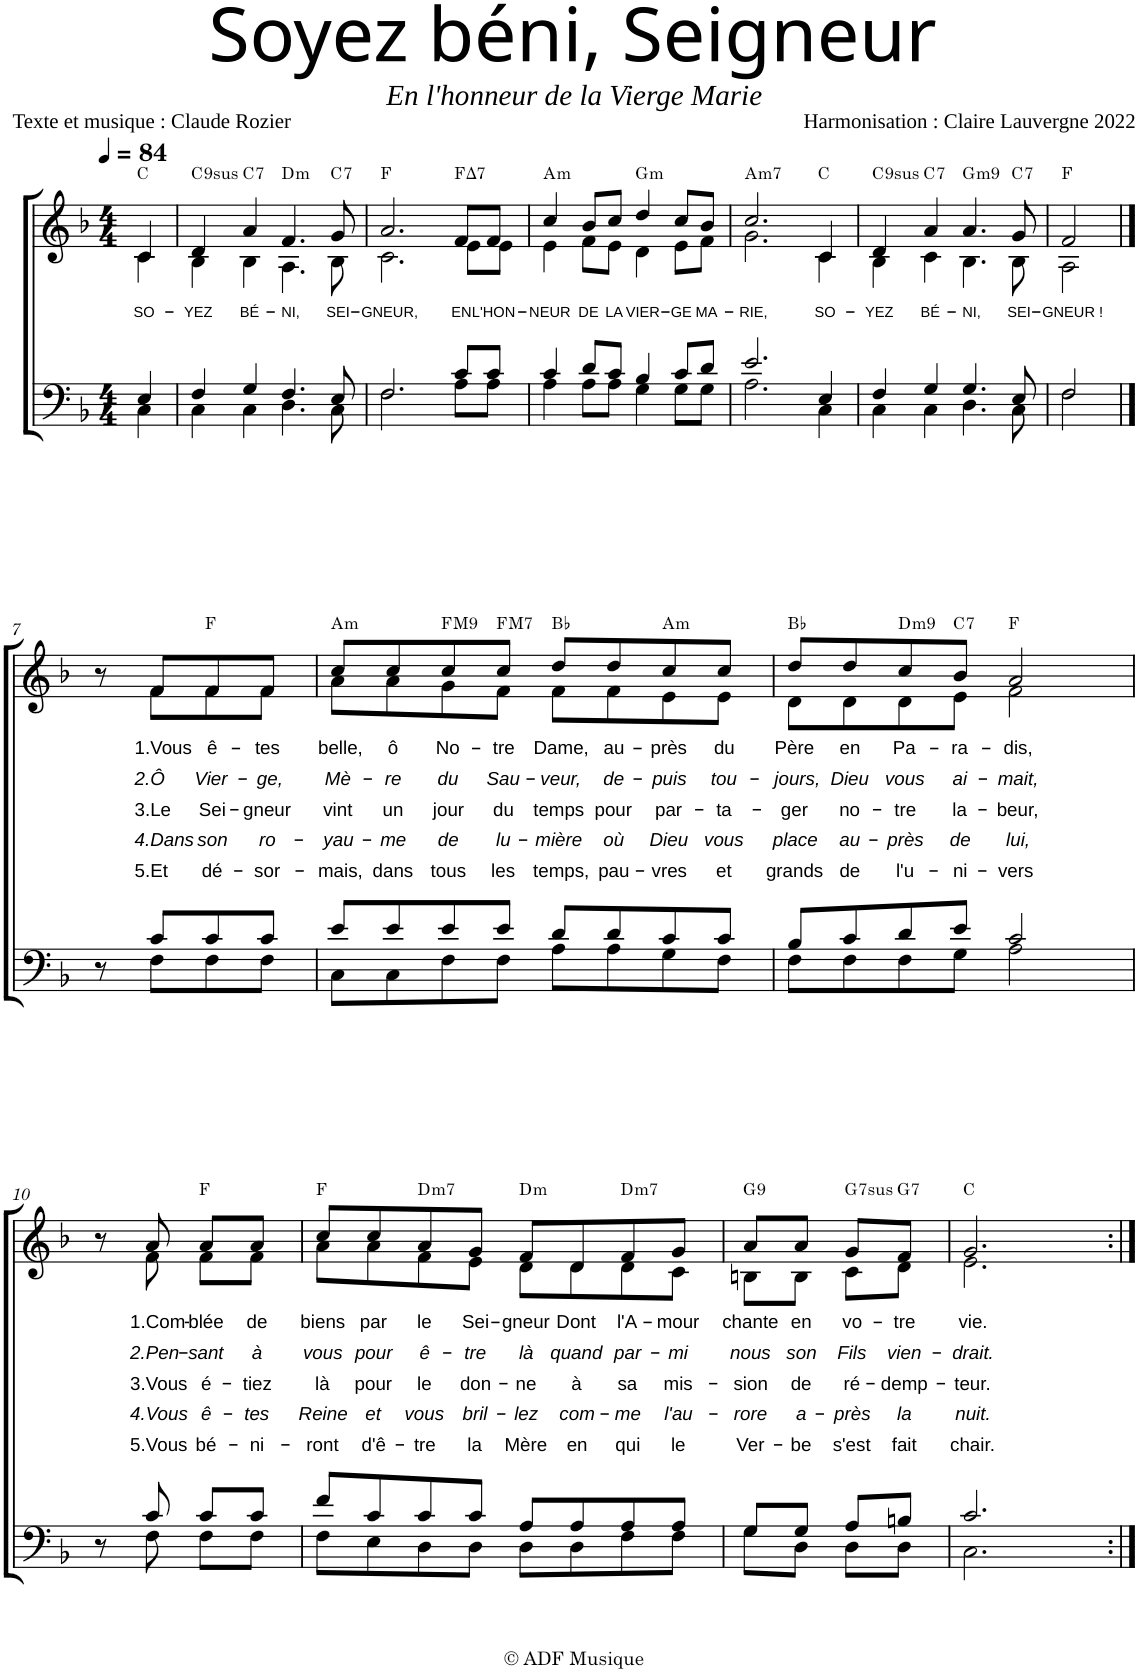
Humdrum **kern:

**kern	**kern	**text	**text	**text	**text	**text	**harte
*part2	*part1	*part1	*part1	*part1	*part1	*part1	*part1
*staff2	*staff1	*staff1	*staff1	*staff1	*staff1	*staff1	*
*I"Men	*I"Women	*	*	*	*	*	*
*clefF4	*clefG2	*	*	*	*	*	*
*k[b-]	*k[b-]	*	*	*	*	*	*
*M4/4	*M4/4	*	*	*	*	*	*
*MM84	*MM84	*	*	*	*	*	*
=	=	=	=	=	=	=	=
*^	*	*	*	*	*	*	*
!	!	!	!LO:LY:b	!	!	!	!	!
*	*	*^	*	*	*	*	*	*
4E/	4C\	4c/	4c\	SO-	.	.	.	.	C:maj
=1	=1	=1	=1	=1	=1	=1	=1	=1	=1
!	!	!	!	!LO:LY:b	!	!	!	!	!LO:H:kt=9sus
4F/	4C\	4d/	4B-\	-YEZ	.	.	.	.	C:sus4(7,9)
!	!	!	!	!LO:LY:b	!	!	!	!	!LO:H:kt=7
4G/	4C\	4a/	4B-\	BÉ-	.	.	.	.	C:7
!	!	!	!	!LO:LY:b	!	!	!	!	!LO:H:kt=m
4.F/	4.D\	4.f/	4.A\	-NI,	.	.	.	.	D:min
!	!	!	!	!LO:LY:b	!	!	!	!	!LO:H:kt=7
8E/	8C\	8g/	8B-\	SEI-	.	.	.	.	C:7
=2	=2	=2	=2	=2	=2	=2	=2	=2	=2
!	!	!	!	!LO:LY:b	!	!	!	!	!
2.F/	2.F\	2.a/	2.c\	-GNEUR,	.	.	.	.	F:maj
!	!	!	!	!LO:LY:b	!	!	!	!	!LO:H:kt=7
8c/L	8A\L	8f/L	8e\L	EN	.	.	.	.	F:maj7
!	!	!	!	!LO:LY:b	!	!	!	!	!
8c/J	8A\J	8f/J	8e\J	L'HON-	.	.	.	.	.
=3	=3	=3	=3	=3	=3	=3	=3	=3	=3
!	!	!	!	!LO:LY:b	!	!	!	!	!LO:H:kt=m
4c/	4A\	4cc/	4e\	-NEUR	.	.	.	.	A:min
!	!	!	!	!LO:LY:b	!	!	!	!	!
8d/L	8A\L	8b-/L	8f\L	DE	.	.	.	.	.
!	!	!	!	!LO:LY:b	!	!	!	!	!
8c/J	8A\J	8cc/J	8e\J	LA	.	.	.	.	.
!	!	!	!	!LO:LY:b	!	!	!	!	!LO:H:kt=m
4B-/	4G\	4dd/	4d\	VIER-	.	.	.	.	G:min
!	!	!	!	!LO:LY:b	!	!	!	!	!
8c/L	8G\L	8cc/L	8e\L	-GE	.	.	.	.	.
!	!	!	!	!LO:LY:b	!	!	!	!	!
8d/J	8G\J	8b-/J	8f\J	MA-	.	.	.	.	.
=4	=4	=4	=4	=4	=4	=4	=4	=4	=4
!	!	!	!	!LO:LY:b	!	!	!	!	!LO:H:kt=m7
2.e/	2.A\	2.cc/	2.g\	-RIE,	.	.	.	.	A:min7
!	!	!	!	!LO:LY:b	!	!	!	!	!
4E/	4C\	4c/	4c\	SO-	.	.	.	.	C:maj
=5	=5	=5	=5	=5	=5	=5	=5	=5	=5
!	!	!	!	!LO:LY:b	!	!	!	!	!LO:H:kt=9sus
4F/	4C\	4d/	4B-\	-YEZ	.	.	.	.	C:sus4(7,9)
!	!	!	!	!LO:LY:b	!	!	!	!	!LO:H:kt=7
4G/	4C\	4a/	4c\	BÉ-	.	.	.	.	C:7
!	!	!	!	!LO:LY:b	!	!	!	!	!LO:H:kt=m9
4.G/	4.D\	4.a/	4.B-\	-NI,	.	.	.	.	G:min9
!	!	!	!	!LO:LY:b	!	!	!	!	!LO:H:kt=7
8E/	8C\	8g/	8B-\	SEI-	.	.	.	.	C:7
=6	=6	=6	=6	=6	=6	=6	=6	=6	=6
!	!	!	!	!LO:LY:b	!	!	!	!	!
2F/	2F\	2f/	2A\	-GNEUR !	.	.	.	.	F:maj
!!LO:LB:g=z	!!
==7	==7	==7	==7	==7	==7	==7	==7	==7	==7
8r	8r	8r	8r	.	.	.	.	.	.
!	!	!	!	!LO:LY:b	!LO:LY:b	!LO:LY:b	!LO:LY:b	!LO:LY:b	!
8c/L	8F\L	8f/L	8f\L	1.Vous	2.Ô	3.Le	4.Dans	5.Et	.
!	!	!	!	!LO:LY:b	!LO:LY:b	!LO:LY:b	!LO:LY:b	!LO:LY:b	!
8c/	8F\	8f/	8f\	ê-	Vier-	Sei-	son	dé-	F:maj
!	!	!	!	!LO:LY:b	!LO:LY:b	!LO:LY:b	!LO:LY:b	!LO:LY:b	!
8c/J	8F\J	8f/J	8f\J	-tes	-ge,	-gneur	ro-	-sor-	.
=8	=8	=8	=8	=8	=8	=8	=8	=8	=8
!	!	!	!	!LO:LY:b	!LO:LY:b	!LO:LY:b	!LO:LY:b	!LO:LY:b	!LO:H:kt=m
8e/L	8C\L	8cc/L	8a\L	belle,	Mè-	vint	-yau-	-mais,	A:min
!	!	!	!	!LO:LY:b	!LO:LY:b	!LO:LY:b	!LO:LY:b	!LO:LY:b	!
8e/	8C\	8cc/	8a\	ô	-re	un	-me	dans	.
!	!	!	!	!LO:LY:b	!LO:LY:b	!LO:LY:b	!LO:LY:b	!LO:LY:b	!LO:H:kt=M9
8e/	8F\	8cc/	8g\	No-	du	jour	de	tous	F:maj9
!	!	!	!	!LO:LY:b	!LO:LY:b	!LO:LY:b	!LO:LY:b	!LO:LY:b	!LO:H:kt=M7
8e/J	8F\J	8cc/J	8f\J	-tre	Sau-	du	lu-	les	F:maj7
!	!	!	!	!LO:LY:b	!LO:LY:b	!LO:LY:b	!LO:LY:b	!LO:LY:b	!
8d/L	8A\L	8dd/L	8f\L	Dame,	-veur,	temps	-mière	temps,	Bb:maj
!	!	!	!	!LO:LY:b	!LO:LY:b	!LO:LY:b	!LO:LY:b	!LO:LY:b	!
8d/	8A\	8dd/	8f\	au-	de-	pour	où	pau-	.
!	!	!	!	!LO:LY:b	!LO:LY:b	!LO:LY:b	!LO:LY:b	!LO:LY:b	!LO:H:kt=m
8c/	8G\	8cc/	8e\	-près	-puis	par-	Dieu	-vres	A:min
!	!	!	!	!LO:LY:b	!LO:LY:b	!LO:LY:b	!LO:LY:b	!LO:LY:b	!
8c/J	8F\J	8cc/J	8e\J	du	tou-	-ta-	vous	et	.
=9	=9	=9	=9	=9	=9	=9	=9	=9	=9
!	!	!	!	!LO:LY:b	!LO:LY:b	!LO:LY:b	!LO:LY:b	!LO:LY:b	!
8B-/L	8F\L	8dd/L	8d\L	Père	-jours,	-ger	place	grands	Bb:maj
!	!	!	!	!LO:LY:b	!LO:LY:b	!LO:LY:b	!LO:LY:b	!LO:LY:b	!
8c/	8F\	8dd/	8d\	en	Dieu	no-	au-	de	.
!	!	!	!	!LO:LY:b	!LO:LY:b	!LO:LY:b	!LO:LY:b	!LO:LY:b	!LO:H:kt=m9
8d/	8F\	8cc/	8d\	Pa-	vous	-tre	-près	l'u-	D:min9
!	!	!	!	!LO:LY:b	!LO:LY:b	!LO:LY:b	!LO:LY:b	!LO:LY:b	!LO:H:kt=7
8e/J	8G\J	8b-/J	8e\J	-ra-	ai-	la-	de	-ni-	C:7
!	!	!	!	!LO:LY:b	!LO:LY:b	!LO:LY:b	!LO:LY:b	!LO:LY:b	!
2c/	2A\	2a/	2f\	-dis,	mait,	-beur,	lui,	-vers	F:maj
!!LO:LB:g=z	!!
=10	=10	=10	=10	=10	=10	=10	=10	=10	=10
*M2/4	*	*M2/4	*	*	*	*	*	*	*
8r	8r	8r	8r	.	.	.	.	.	.
!	!	!	!	!LO:LY:b	!LO:LY:b	!LO:LY:b	!LO:LY:b	!LO:LY:b	!
8c/	8F\	8a/	8f\	1.Com-	2.Pen-	3.Vous	4.Vous	5.Vous	.
!	!	!	!	!LO:LY:b	!LO:LY:b	!LO:LY:b	!LO:LY:b	!LO:LY:b	!
8c/L	8F\L	8a/L	8f\L	-blée	-sant	é-	ê-	bé-	F:maj
!	!	!	!	!LO:LY:b	!LO:LY:b	!LO:LY:b	!LO:LY:b	!LO:LY:b	!
8c/J	8F\J	8a/J	8f\J	de	à	-tiez	-tes	-ni-	.
=11	=11	=11	=11	=11	=11	=11	=11	=11	=11
*M4/4	*	*M4/4	*	*	*	*	*	*	*
!	!	!	!	!LO:LY:b	!LO:LY:b	!LO:LY:b	!LO:LY:b	!LO:LY:b	!
8f/L	8F\L	8cc/L	8a\L	biens	vous	là	Reine	-ront	F:maj
!	!	!	!	!LO:LY:b	!LO:LY:b	!LO:LY:b	!LO:LY:b	!LO:LY:b	!
8c/	8E\	8cc/	8a\	par	pour	pour	et	d'ê-	.
!	!	!	!	!LO:LY:b	!LO:LY:b	!LO:LY:b	!LO:LY:b	!LO:LY:b	!LO:H:kt=m7
8c/	8D\	8a/	8f\	le	ê-	le	vous	-tre	D:min7
!	!	!	!	!LO:LY:b	!LO:LY:b	!LO:LY:b	!LO:LY:b	!LO:LY:b	!
8c/J	8D\J	8g/J	8e\J	Sei-	-tre	don-	bril-	la	.
!	!	!	!	!LO:LY:b	!LO:LY:b	!LO:LY:b	!LO:LY:b	!LO:LY:b	!LO:H:kt=m
8A/L	8D\L	8f/L	8d\L	-gneur	là	-ne	-lez	Mère	D:min
!	!	!	!	!LO:LY:b	!LO:LY:b	!LO:LY:b	!LO:LY:b	!LO:LY:b	!
8A/	8D\	8d/	8d\	Dont	quand	à	com-	en	.
!	!	!	!	!LO:LY:b	!LO:LY:b	!LO:LY:b	!LO:LY:b	!LO:LY:b	!LO:H:kt=m7
8A/	8F\	8f/	8d\	l'A-	par-	sa	-me	qui	D:min7
!	!	!	!	!LO:LY:b	!LO:LY:b	!LO:LY:b	!LO:LY:b	!LO:LY:b	!
8A/J	8F\J	8g/J	8c\J	-mour	-mi	mis-	l'au-	le	.
=12	=12	=12	=12	=12	=12	=12	=12	=12	=12
*M2/4	*	*M2/4	*	*	*	*	*	*	*
!	!	!	!	!LO:LY:b	!LO:LY:b	!LO:LY:b	!LO:LY:b	!LO:LY:b	!LO:H:kt=9
8G/L	8G\L	8a/L	8Bn\L	chante	nous	-sion	-rore	Ver-	G:9
!	!	!	!	!LO:LY:b	!LO:LY:b	!LO:LY:b	!LO:LY:b	!LO:LY:b	!
8G/J	8D\J	8a/J	8B\J	en	son	de	a-	-be	.
!	!	!	!	!LO:LY:b	!LO:LY:b	!LO:LY:b	!LO:LY:b	!LO:LY:b	!LO:H:kt=7sus
8A/L	8D\L	8g/L	8c\L	vo-	Fils	ré-	-près	s'est	G:sus4(7)
!	!	!	!	!LO:LY:b	!LO:LY:b	!LO:LY:b	!LO:LY:b	!LO:LY:b	!LO:H:kt=7
8Bn/J	8D\J	8f/J	8d\J	-tre	vien-	-demp-	la	fait	G:7
=13	=13	=13	=13	=13	=13	=13	=13	=13	=13
*M3/4	*	*M3/4	*	*	*	*	*	*	*
!	!	!	!	!LO:LY:b	!LO:LY:b	!LO:LY:b	!LO:LY:b	!LO:LY:b	!
2.c/	2.C\	2.g/	2.e\	vie.	-drait.	-teur.	nuit.	chair.	C:maj
*v	*v	*	*	*	*	*	*	*	*
*	*v	*v	*	*	*	*	*	*
=:|!	=:|!	=:|!	=:|!	=:|!	=:|!	=:|!	=:|!
*-	*-	*-	*-	*-	*-	*-	*-
